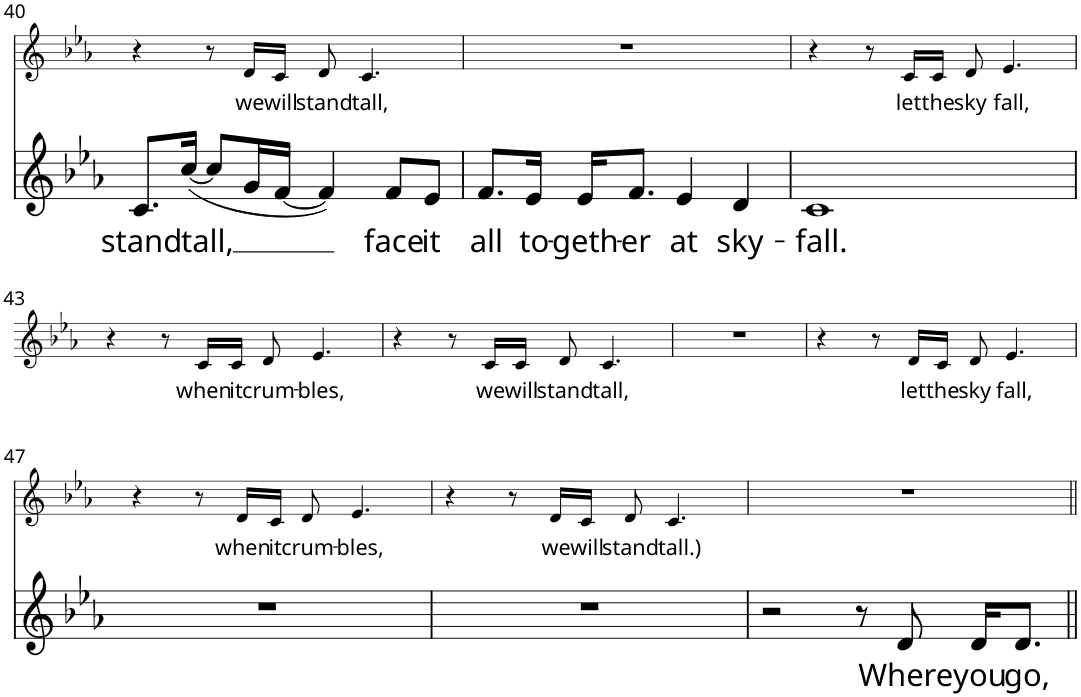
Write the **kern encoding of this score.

**kern	**text	**kern	**text
*part2	*part2	*part1	*part1
*staff2	*staff2	*staff1	*staff1
*I"Voice	*	*I"Voice	*
!!LO:PB:g=z
*clefG2	*	*clefG2	*
*k[b-e-a-]	*	*k[b-e-a-]	*
*M4/4	*	*M4/4	*
=40	=40	=40	=40
!	!LO:LY:b	!	!
8.c/L	stand	4r	.
!	!LO:LY:b	!	!
([16cc/Jk	tall,	.	.
8cc/L]	.	8r	.
!	!	!	!LO:LY:b
16g/L	.	16d/LL	we
!	!	!	!LO:LY:b
[16f/JJ	.	16c/JJ	will
!	!	!	!LO:LY:b
4f/])	.	8d/	stand
!	!	!	!LO:LY:b
.	.	4.c/	tall,
!	!LO:LY:b	!	!
8f/L	face	.	.
!	!LO:LY:b	!	!
8e-/J	it	.	.
=41	=41	=41	=41
!	!LO:LY:b	!	!
8.f/L	all	1r	.
!	!LO:LY:b	!	!
16e-/Jk	to-	.	.
!	!LO:LY:b	!	!
16e-/KL	-geth-	.	.
!	!LO:LY:b	!	!
8.f/J	-er	.	.
!	!LO:LY:b	!	!
4e-/	at	.	.
!	!LO:LY:b	!	!
4d/	sky-	.	.
=42	=42	=42	=42
!	!LO:LY:b	!	!
1c	-fall.	4r	.
.	.	8r	.
!	!	!	!LO:LY:b
.	.	16c/LL	let
!	!	!	!LO:LY:b
.	.	16c/JJ	the
!	!	!	!LO:LY:b
.	.	8d/	sky
!	!	!	!LO:LY:b
.	.	4.e-/	fall,
!!LO:LB:g=z
=43	=43	=43	=43
1r	.	4r	.
.	.	8r	.
!	!	!	!LO:LY:b
.	.	16c/LL	when
!	!	!	!LO:LY:b
.	.	16c/JJ	it
!	!	!	!LO:LY:b
.	.	8d/	crum-
!	!	!	!LO:LY:b
.	.	4.e-/	-bles,
=44	=44	=44	=44
1r	.	4r	.
.	.	8r	.
!	!	!	!LO:LY:b
.	.	16c/LL	we
!	!	!	!LO:LY:b
.	.	16c/JJ	will
!	!	!	!LO:LY:b
.	.	8d/	stand
!	!	!	!LO:LY:b
.	.	4.c/	tall,
=45	=45	=45	=45
1r	.	1r	.
=46	=46	=46	=46
1r	.	4r	.
.	.	8r	.
!	!	!	!LO:LY:b
.	.	16d/LL	let
!	!	!	!LO:LY:b
.	.	16c/JJ	the
!	!	!	!LO:LY:b
.	.	8d/	sky
!	!	!	!LO:LY:b
.	.	4.e-/	fall,
!!LO:LB:g=z
=47	=47	=47	=47
1r	.	4r	.
.	.	8r	.
!	!	!	!LO:LY:b
.	.	16d/LL	when
!	!	!	!LO:LY:b
.	.	16c/JJ	it
!	!	!	!LO:LY:b
.	.	8d/	crum-
!	!	!	!LO:LY:b
.	.	4.e-/	-bles,
=48	=48	=48	=48
1r	.	4r	.
.	.	8r	.
!	!	!	!LO:LY:b
.	.	16d/LL	we
!	!	!	!LO:LY:b
.	.	16c/JJ	will
!	!	!	!LO:LY:b
.	.	8d/	stand
!	!	!	!LO:LY:b
.	.	4.c/	tall.)
=49	=49	=49	=49
2r	.	1r	.
8r	.	.	.
!	!LO:LY:b	!	!
8d/	Where	.	.
!	!LO:LY:b	!	!
16d/KL	you	.	.
!	!LO:LY:b	!	!
8.d/J	go,	.	.
=||	=||	=||	=||
*-	*-	*-	*-
